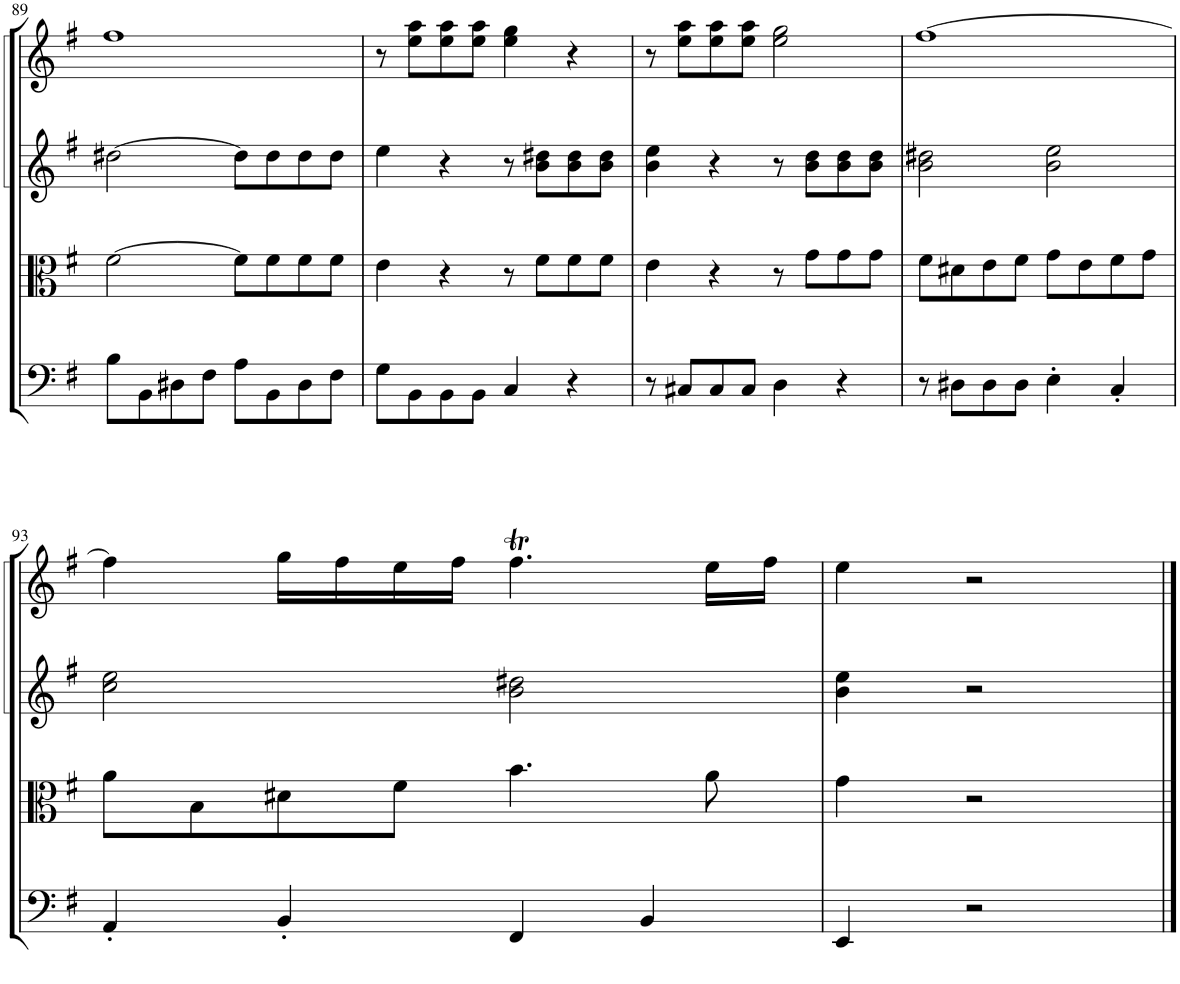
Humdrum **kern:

**kern	**kern	**kern	**kern
*part4	*part3	*part2	*part1
*staff4	*staff3	*staff2	*staff1
*I"Violoncello	*I"Viola	*I"Violin II	*I"Violin I
!!LO:PB:g=z
*clefF4	*clefC3	*clefG2	*clefG2
*k[f#]	*k[f#]	*k[f#]	*k[f#]
*M4/4	*M4/4	*M4/4	*M4/4
=89	=89	=89	=89
8B\L	[2f#\	[2dd#X\	1ff#
8BB\	.	.	.
8D#X\	.	.	.
8F#\J	.	.	.
8A\L	8f#\L]	8dd#\L]	.
8BB\	8f#\	8dd#\	.
8D#\	8f#\	8dd#\	.
8F#\J	8f#\J	8dd#\J	.
=90	=90	=90	=90
8G\L	4e\	4ee\	8r
8BB\	.	.	8ee\ 8aa\L
8BB\	4r	4r	8ee\ 8aa\
8BB\J	.	.	8ee\ 8aa\J
4C/	8r	8r	4ee\ 4gg\
.	8f#\L	8b\ 8dd#X\L	.
4r	8f#\	8b\ 8dd#\	4r
.	8f#\J	8b\ 8dd#\J	.
=91	=91	=91	=91
8r	4e\	4b\ 4ee\	8r
8C#X/L	.	.	8ee\ 8aa\L
8C#/	4r	4r	8ee\ 8aa\
8C#/J	.	.	8ee\ 8aa\J
4D\	8r	8r	2ee\ 2gg\
.	8g\L	8b\ 8dd\L	.
4r	8g\	8b\ 8dd\	.
.	8g\J	8b\ 8dd\J	.
=92	=92	=92	=92
8r	8f#\L	2b\ 2dd#X\	[1ff#
8D#X\L	8d#X\	.	.
8D#\	8e\	.	.
8D#\J	8f#\J	.	.
4E'\	8g\L	2b\ 2ee\	.
.	8e\	.	.
4C'/	8f#\	.	.
.	8g\J	.	.
!!LO:LB:g=z
=93	=93	=93	=93
4AA'/	8a\L	2cc\ 2ee\	4ff#\]
.	8B\	.	.
4BB'/	8d#X\	.	16gg\LL
.	.	.	16ff#\
.	8f#\J	.	16ee\
.	.	.	16ff#\JJ
4FF#/	4.b\	2b\ 2dd#X\	4.ff#t\
4BB/	.	.	.
.	8a\	.	16ee\LL
.	.	.	16ff#\JJ
=94	=94	=94	=94
4EE/	4g\	4b\ 4ee\	4ee\
2r	2r	2r	2r
==	==	==	==
*-	*-	*-	*-
